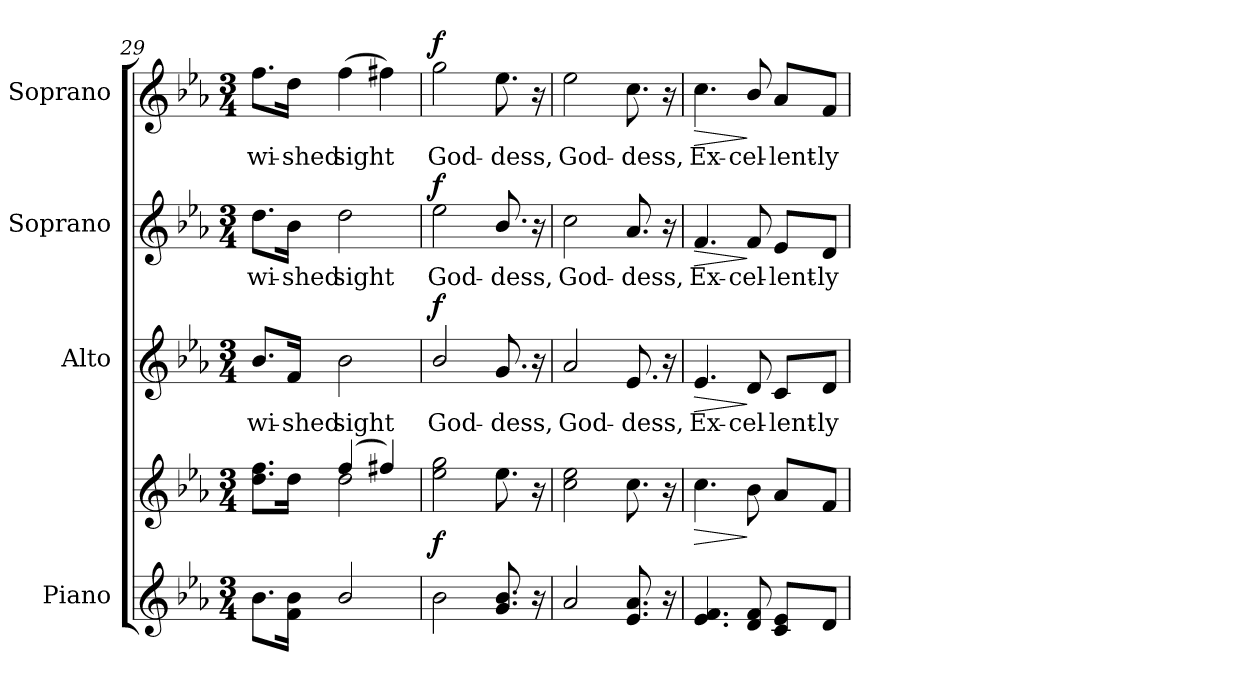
**kern	**kern	**dynam	**kern	**text	**dynam	**kern	**text	**dynam	**kern	**text	**dynam
*part4	*part4	*part4	*part3	*part3	*part3	*part2	*part2	*part2	*part1	*part1	*part1
*staff5	*staff4	*staff4/5	*staff3	*staff3	*staff3	*staff2	*staff2	*staff2	*staff1	*staff1	*staff1
*I"Piano	*	*	*I"Alto	*	*	*I"Soprano	*	*	*I"Soprano	*	*
*I'Pno.	*	*	*I'A.	*	*	*I'S.	*	*	*I'S.	*	*
*clefG2	*clefG2	*	*clefG2	*	*	*clefG2	*	*	*clefG2	*	*
*k[b-e-a-]	*k[b-e-a-]	*	*k[b-e-a-]	*	*	*k[b-e-a-]	*	*	*k[b-e-a-]	*	*
*E-:	*E-:	*	*E-:	*	*	*E-:	*	*	*E-:	*	*
*M3/4	*M3/4	*	*M3/4	*	*	*M3/4	*	*	*M3/4	*	*
=29	=29	=29	=29	=29	=29	=29	=29	=29	=29	=29	=29
*	*^	*	*	*	*	*	*	*	*	*	*
!	!	!	!	!	!LO:LY:b:color=#000000	!	!	!	!	!	!	!
!	!	!	!	!	!	!	!	!LO:LY:b:color=#000000	!	!	!	!
!	!	!	!	!	!	!	!	!	!	!	!LO:LY:b:color=#000000	!
8.b-i\L	8.ddi\ 8.ffi\L	4ryy	.	8.b-i/L	wi-	.	8.ddi\L	wi-	.	8.ffi\L	wi-	.
!	!	!	!	!	!LO:LY:b:color=#000000	!	!	!	!	!	!	!
!	!	!	!	!	!	!	!	!LO:LY:b:color=#000000	!	!	!	!
!	!	!	!	!	!	!	!	!	!	!	!LO:LY:b:color=#000000	!
16fi\ 16b-i\Jk	16ddi\Jk	.	.	16fi/Jk	-shed	.	16b-i\Jk	-shed	.	16ddi\Jk	-shed	.
!	!	!	!	!	!LO:LY:b:color=#000000	!	!	!	!	!	!	!
!	!	!	!	!	!	!	!	!LO:LY:b:color=#000000	!	!	!	!
!	!	!	!	!	!	!	!	!	!	!	!LO:LY:b:color=#000000	!
2b-i/	(4ffi/	2ddi\	.	2b-i\	sight	.	2ddi\	sight	.	(4ffi\	sight	.
.	4ff#Xi/)	.	.	.	.	.	.	.	.	4ff#Xi\)	.	.
*	*v	*v	*	*	*	*	*	*	*	*	*	*
=30	=30	=30	=30	=30	=30	=30	=30	=30	=30	=30	=30
!	!	!	!	!LO:LY:b:color=#000000	!	!	!	!	!	!	!
!	!	!	!	!	!	!	!LO:LY:b:color=#000000	!	!	!	!
!	!	!	!	!	!	!	!	!	!	!LO:LY:b:color=#000000	!
2b-i\	2ee-i\ 2ggi	f	2b-i/	God-	f	2ee-i\	God-	f	2ggi\	God-	f
!	!	!	!	!LO:LY:b:color=#000000	!	!	!	!	!	!	!
!	!	!	!	!	!	!	!LO:LY:b:color=#000000	!	!	!	!
!	!	!	!	!	!	!	!	!	!	!LO:LY:b:color=#000000	!
8.gi/ 8.b-i	8.ee-i\	.	8.gi/	-dess,	.	8.b-i/	-dess,	.	8.ee-i\	-dess,	.
16r	16r	.	16r	.	.	16r	.	.	16r	.	.
=31	=31	=31	=31	=31	=31	=31	=31	=31	=31	=31	=31
!	!	!	!	!LO:LY:b:color=#000000	!	!	!	!	!	!	!
!	!	!	!	!	!	!	!LO:LY:b:color=#000000	!	!	!	!
!	!	!	!	!	!	!	!	!	!	!LO:LY:b:color=#000000	!
2a-i/	2cci\ 2ee-i	.	2a-i/	God-	.	2cci\	God-	.	2ee-i\	God-	.
!	!	!	!	!LO:LY:b:color=#000000	!	!	!	!	!	!	!
!	!	!	!	!	!	!	!LO:LY:b:color=#000000	!	!	!	!
!	!	!	!	!	!	!	!	!	!	!LO:LY:b:color=#000000	!
8.e-i/ 8.a-i	8.cci\	.	8.e-i/	-dess,	.	8.a-i/	-dess,	.	8.cci\	-dess,	.
16r	16r	.	16r	.	.	16r	.	.	16r	.	.
!!LO:LB:g=z
=32	=32	=32	=32	=32	=32	=32	=32	=32	=32	=32	=32
!	!	!LO:HP:b	!	!	!	!	!	!	!	!	!
!	!	!	!	!LO:LY:b:color=#000000	!LO:HP:b	!	!	!	!	!	!
!	!	!	!	!	!	!	!LO:LY:b:color=#000000	!LO:HP:b	!	!	!
!	!	!	!	!	!	!	!	!	!	!LO:LY:b:color=#000000	!LO:HP:b
4.e-i/ 4.fi	4.cci\	>	4.e-i/	Ex-	>	4.fi/	Ex-	>	4.cci\	Ex-	>
!	!	!	!	!LO:LY:b:color=#000000	!	!	!	!	!	!	!
!	!	!	!	!	!	!	!LO:LY:b:color=#000000	!	!	!	!
!	!	!	!	!	!	!	!	!	!	!LO:LY:b:color=#000000	!
8di/ 8fi	8b-i\	]	8di/	-cel-	]	8fi/	-cel-	]	8b-i/	-cel-	]
!	!	!	!	!LO:LY:b:color=#000000	!	!	!	!	!	!	!
!	!	!	!	!	!	!	!LO:LY:b:color=#000000	!	!	!	!
!	!	!	!	!	!	!	!	!	!	!LO:LY:b:color=#000000	!
8ci/ 8e-i/L	8a-i/L	.	8ci/L	-lent-	.	8e-i/L	-lent-	.	8a-i/L	-lent-	.
!	!	!	!	!LO:LY:b:color=#000000	!	!	!	!	!	!	!
!	!	!	!	!	!	!	!LO:LY:b:color=#000000	!	!	!	!
!	!	!	!	!	!	!	!	!	!	!LO:LY:b:color=#000000	!
8di/J	8fi/J	.	8di/J	-ly	.	8di/J	-ly	.	8fi/J	-ly	.
=	=	=	=	=	=	=	=	=	=	=	=
*-	*-	*-	*-	*-	*-	*-	*-	*-	*-	*-	*-
